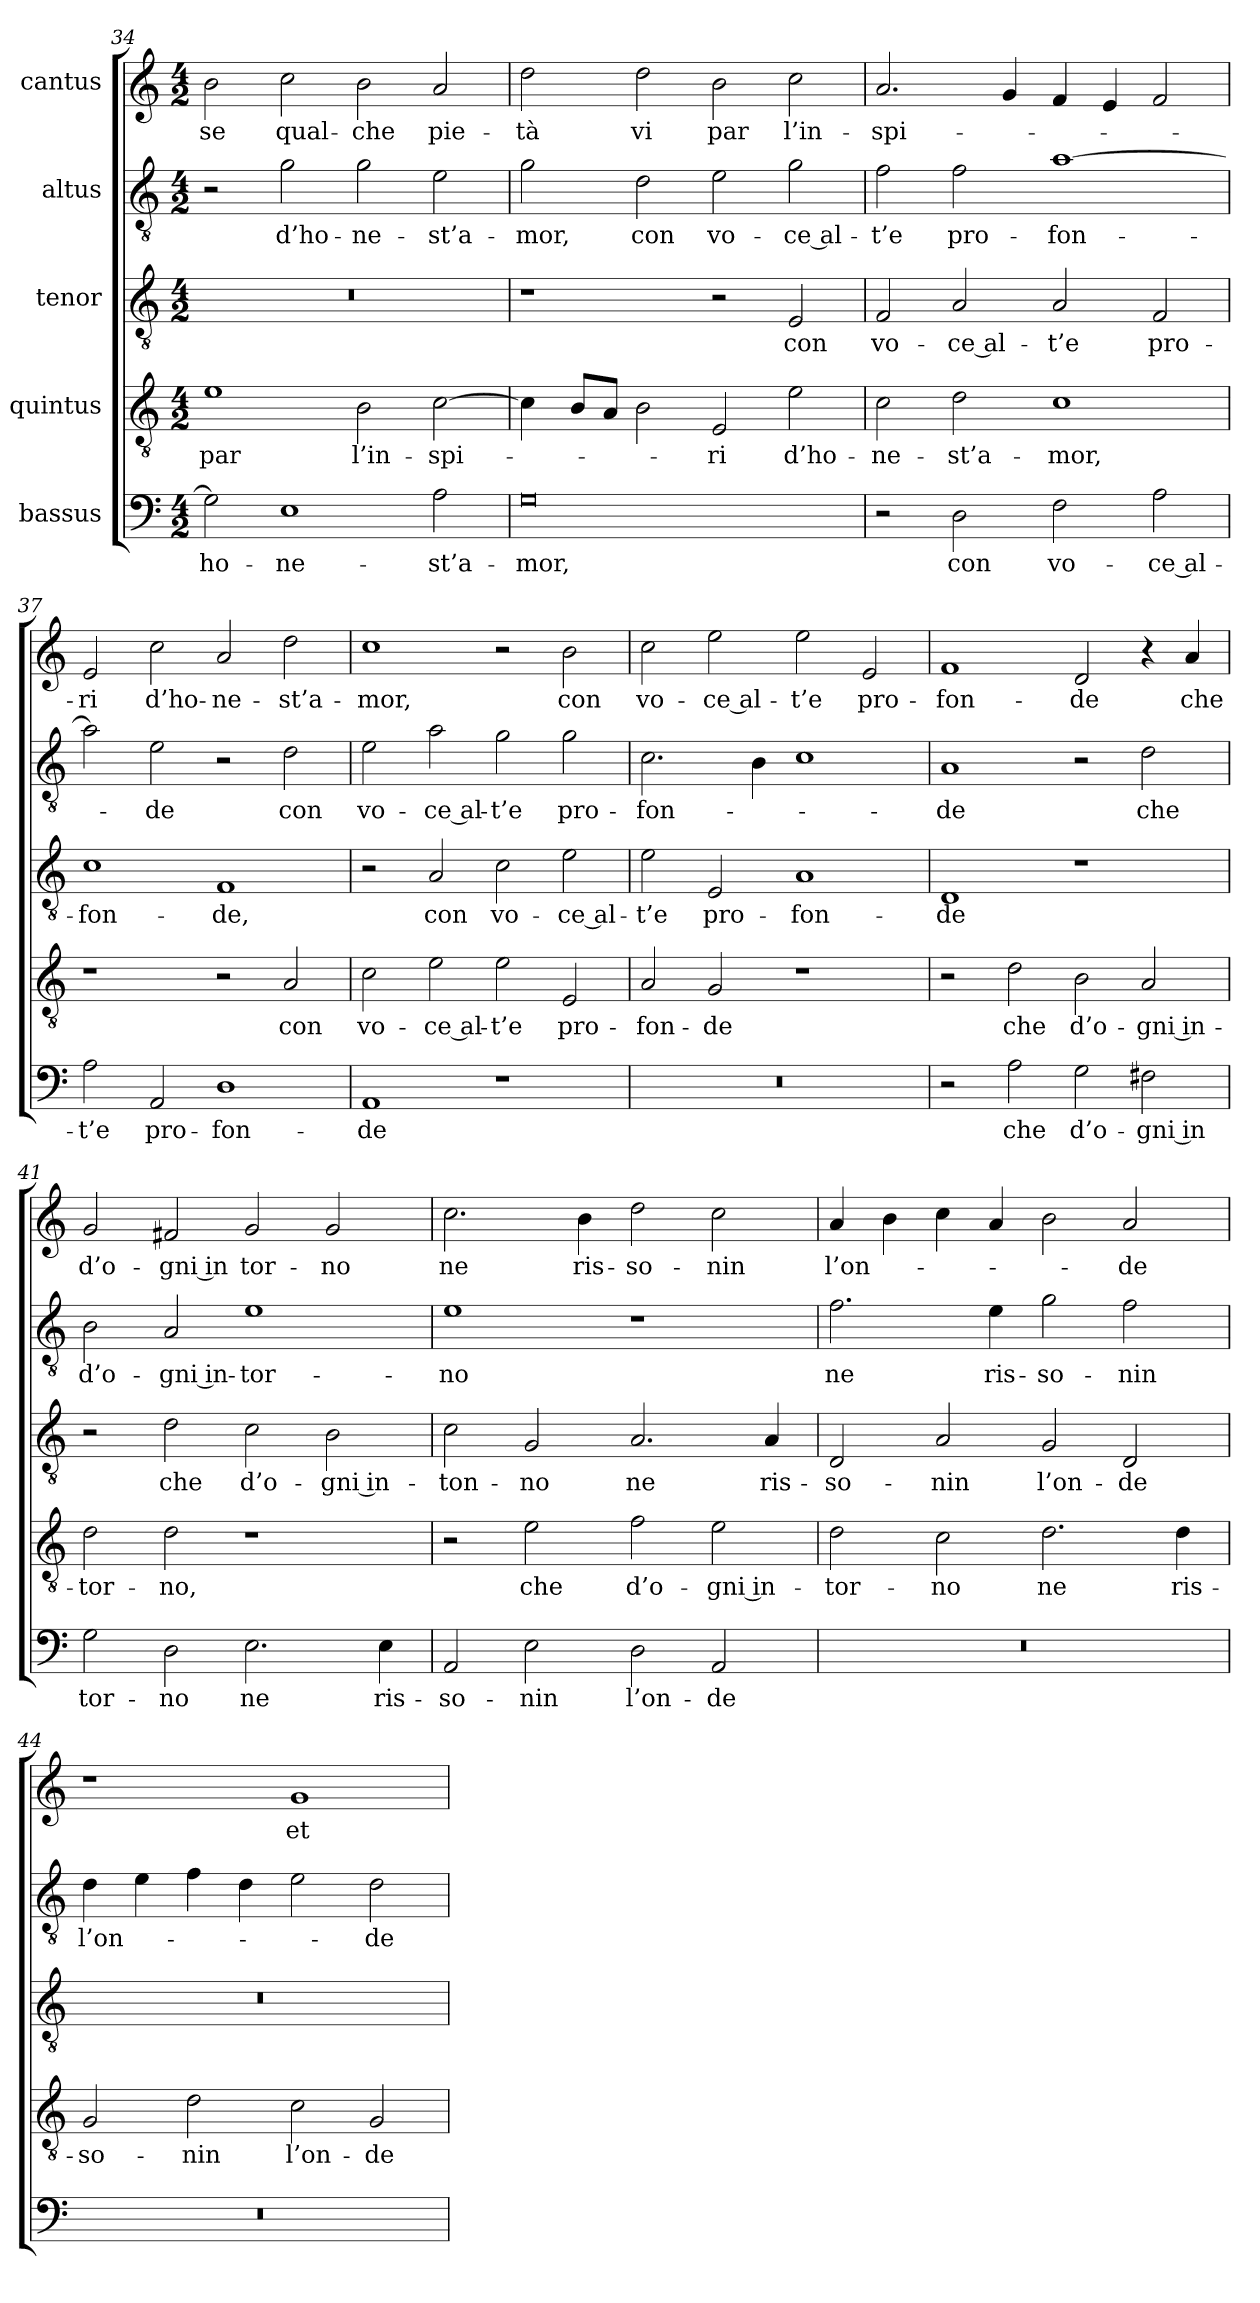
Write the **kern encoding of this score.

**kern	**text	**kern	**text	**kern	**text	**kern	**text	**kern	**text
*part5	*part5	*part4	*part4	*part3	*part3	*part2	*part2	*part1	*part1
*staff5	*staff5	*staff4	*staff4	*staff3	*staff3	*staff2	*staff2	*staff1	*staff1
*I"bassus	*	*I"quintus	*	*I"tenor	*	*I"altus	*	*I"cantus	*
*clefF4	*	*clefGv2	*	*clefGv2	*	*clefGv2	*	*clefG2	*
*k[]	*	*k[]	*	*k[]	*	*k[]	*	*k[]	*
*M4/2	*	*M4/2	*	*M4/2	*	*M4/2	*	*M4/2	*
=34	=34	=34	=34	=34	=34	=34	=34	=34	=34
2G\]	-ho-	1e\	par	0r	.	2r	.	2b\	se
1E\	-ne-	.	.	.	.	2g\	d’ho-	2cc\	qual-
.	.	2B\	l’in-	.	.	2g\	-ne-	2b\	-che
2A\	-st’a-	[2c\	-spi-	.	.	2e\	-st’a-	2a/	pie-
=35	=35	=35	=35	=35	=35	=35	=35	=35	=35
0G\	-mor,	4c\]	.	1r	.	2g\	-mor,	2dd\	-tà
.	.	8B/L	.	.	.	.	.	.	.
.	.	8A/J	.	.	.	.	.	.	.
.	.	2B\	.	.	.	2d\	con	2dd\	vi
.	.	2E/	-ri	2r	.	2e\	vo-	2b\	par
.	.	2e\	d’ho-	2E/	con	2g\	-ce al-	2cc\	l’in-
=36	=36	=36	=36	=36	=36	=36	=36	=36	=36
2r	.	2c\	-ne-	2F/	vo-	2f\	-t’e	2.a/	-spi-
2D\	con	2d\	-st’a-	2A/	-ce al-	2f\	pro-	.	.
.	.	.	.	.	.	.	.	4g/	.
2F\	vo-	1c\	-mor,	2A/	-t’e	[1a\	-fon-	4f/	.
.	.	.	.	.	.	.	.	4e/	.
2A\	-ce al-	.	.	2F/	pro-	.	.	2f/	.
=37	=37	=37	=37	=37	=37	=37	=37	=37	=37
2A\	-t’e	1r	.	1c\	-fon-	2a\]	.	2e/	-ri
2AA/	pro-	.	.	.	.	2e\	-de	2cc\	d’ho-
1D\	-fon-	2r	.	1F/	-de,	2r	.	2a/	-ne-
.	.	2A/	con	.	.	2d\	con	2dd\	-st’a-
=38	=38	=38	=38	=38	=38	=38	=38	=38	=38
1AA/	-de	2c\	vo-	2r	.	2e\	vo-	1cc\	-mor,
.	.	2e\	-ce al-	2A/	con	2a\	-ce al-	.	.
1r	.	2e\	-t’e	2c\	vo-	2g\	-t’e	2r	.
.	.	2E/	pro-	2e\	-ce al-	2g\	pro-	2b\	con
=39	=39	=39	=39	=39	=39	=39	=39	=39	=39
0r	.	2A/	-fon-	2e\	-t’e	2.c\	-fon-	2cc\	vo-
.	.	2G/	-de	2E/	pro-	.	.	2ee\	-ce al-
.	.	.	.	.	.	4B\	.	.	.
.	.	1r	.	1A/	-fon-	1c\	.	2ee\	-t’e
.	.	.	.	.	.	.	.	2e/	pro-
=40	=40	=40	=40	=40	=40	=40	=40	=40	=40
2r	.	2r	.	1D/	-de	1A/	-de	1f/	-fon-
2A\	che	2d\	che	.	.	.	.	.	.
2G\	d’o-	2B\	d’o-	1r	.	2r	.	2d/	-de
2F#X\	-gni in	2A/	-gni in-	.	.	2d\	che	4r	.
.	.	.	.	.	.	.	.	4a/	che
=41	=41	=41	=41	=41	=41	=41	=41	=41	=41
2G\	tor-	2d\	-tor-	2r	.	2B\	d’o-	2g/	d’o-
2D\	-no	2d\	-no,	2d\	che	2A/	-gni in-	2f#X/	-gni in
2.E\	ne	1r	.	2c\	d’o-	1e\	-tor-	2g/	tor-
.	.	.	.	2B\	-gni in-	.	.	2g/	-no
4E\	ris-	.	.	.	.	.	.	.	.
=42	=42	=42	=42	=42	=42	=42	=42	=42	=42
2AA/	-so-	2r	.	2c\	-ton-	1e\	-no	2.cc\	ne
2E\	-nin	2e\	che	2G/	-no	.	.	.	.
.	.	.	.	.	.	.	.	4b\	ris-
2D\	l’on-	2f\	d’o-	2.A/	ne	1r	.	2dd\	-so-
2AA/	-de	2e\	-gni in-	.	.	.	.	2cc\	-nin
.	.	.	.	4A/	ris-	.	.	.	.
=43	=43	=43	=43	=43	=43	=43	=43	=43	=43
0r	.	2d\	-tor-	2D/	-so-	2.f\	ne	4a/	l’on-
.	.	.	.	.	.	.	.	4b\	.
.	.	2c\	-no	2A/	-nin	.	.	4cc\	.
.	.	.	.	.	.	4e\	ris-	4a/	.
.	.	2.d\	ne	2G/	l’on-	2g\	-so-	2b\	.
.	.	.	.	2D/	-de	2f\	-nin	2a/	-de
.	.	4d\	ris-	.	.	.	.	.	.
=44	=44	=44	=44	=44	=44	=44	=44	=44	=44
0r	.	2G/	-so-	0r	.	4d\	l’on-	1r	.
.	.	.	.	.	.	4e\	.	.	.
.	.	2d\	-nin	.	.	4f\	.	.	.
.	.	.	.	.	.	4d\	.	.	.
.	.	2c\	l’on-	.	.	2e\	.	1g/	et
.	.	2G/	-de	.	.	2d\	-de	.	.
=	=	=	=	=	=	=	=	=	=
*-	*-	*-	*-	*-	*-	*-	*-	*-	*-
